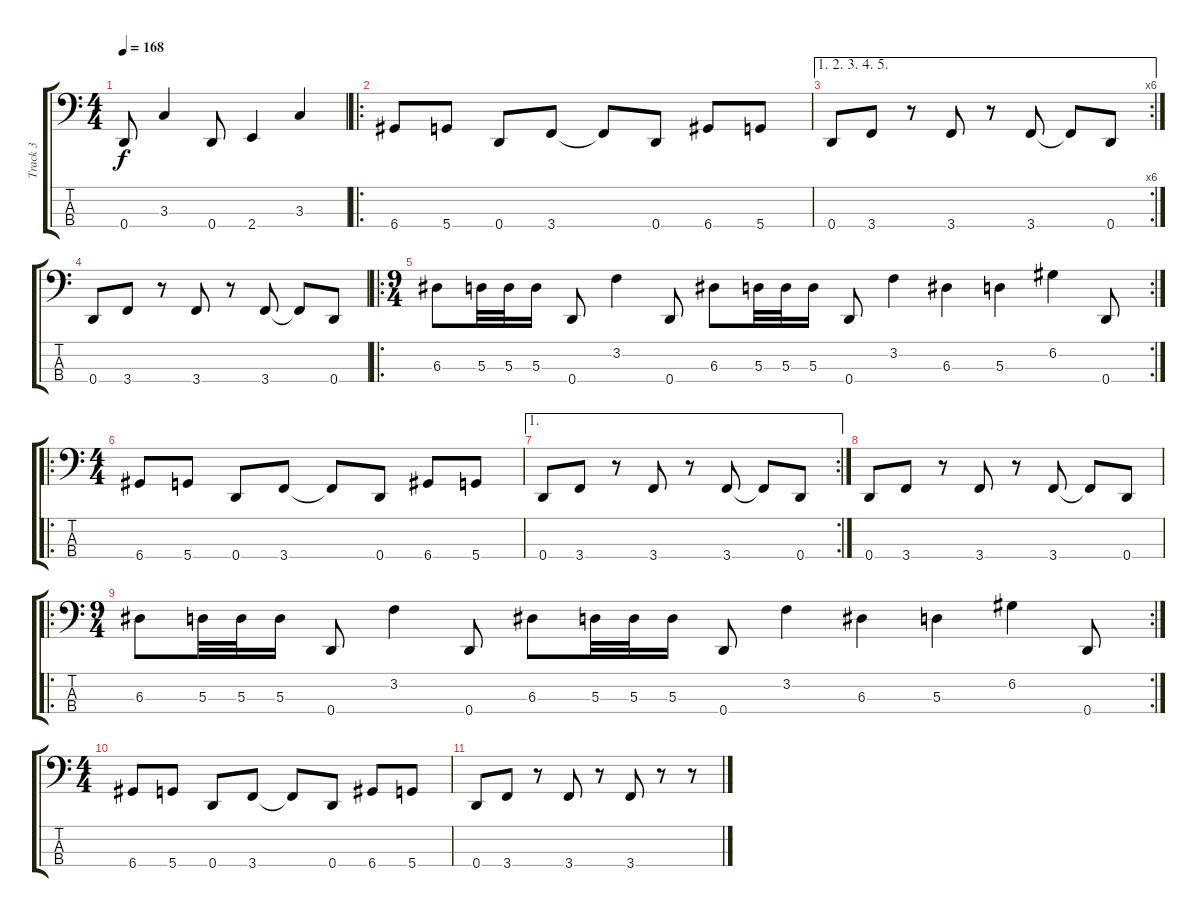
\track ("Track 3" "Track 3") {instrument electricbassfinger}
\staff {score tabs}
\tuning (G2 D2 A1 D1) {hide}
\ts (4 4)
\tempo 168
\clef f4
\ks c
0.4.8{dy f} 3.3.4 0.4.8 2.4.4 3.3.4 |
\ro
6.4.8 5.4.8 0.4.8 3.4.8 3.4{t}.8 0.4.8 6.4.8 5.4.8 |
\ae (1 2 3 4 5)
\rc 6
0.4.8 3.4.8 r.8 3.4.8 r.8 3.4.8 3.4{t}.8 0.4.8 |
0.4.8 3.4.8 r.8 3.4.8 r.8 3.4.8 3.4{t}.8 0.4.8 |
\ro
\rc 2
\ts (9 4)
6.3.8 5.3.32 5.3.32 5.3.16 0.4.8 3.2.4 0.4.8 6.3.8 5.3.32 5.3.32 5.3.16 0.4.8 3.2.4 6.3.4 5.3.4 6.2.4 0.4.8 |
\ro
\ts (4 4)
6.4.8 5.4.8 0.4.8 3.4.8 3.4{t}.8 0.4.8 6.4.8 5.4.8 |
\ae 1
\rc 2
0.4.8 3.4.8 r.8 3.4.8 r.8 3.4.8 3.4{t}.8 0.4.8 |
0.4.8 3.4.8 r.8 3.4.8 r.8 3.4.8 3.4{t}.8 0.4.8 |
\ro
\rc 2
\ts (9 4)
6.3.8 5.3.32 5.3.32 5.3.16 0.4.8 3.2.4 0.4.8 6.3.8 5.3.32 5.3.32 5.3.16 0.4.8 3.2.4 6.3.4 5.3.4 6.2.4 0.4.8 |
\ts (4 4)
6.4.8 5.4.8 0.4.8 3.4.8 3.4{t}.8 0.4.8 6.4.8 5.4.8 |
0.4.8 3.4.8 r.8 3.4.8 r.8 3.4.8 r.8 r.8
